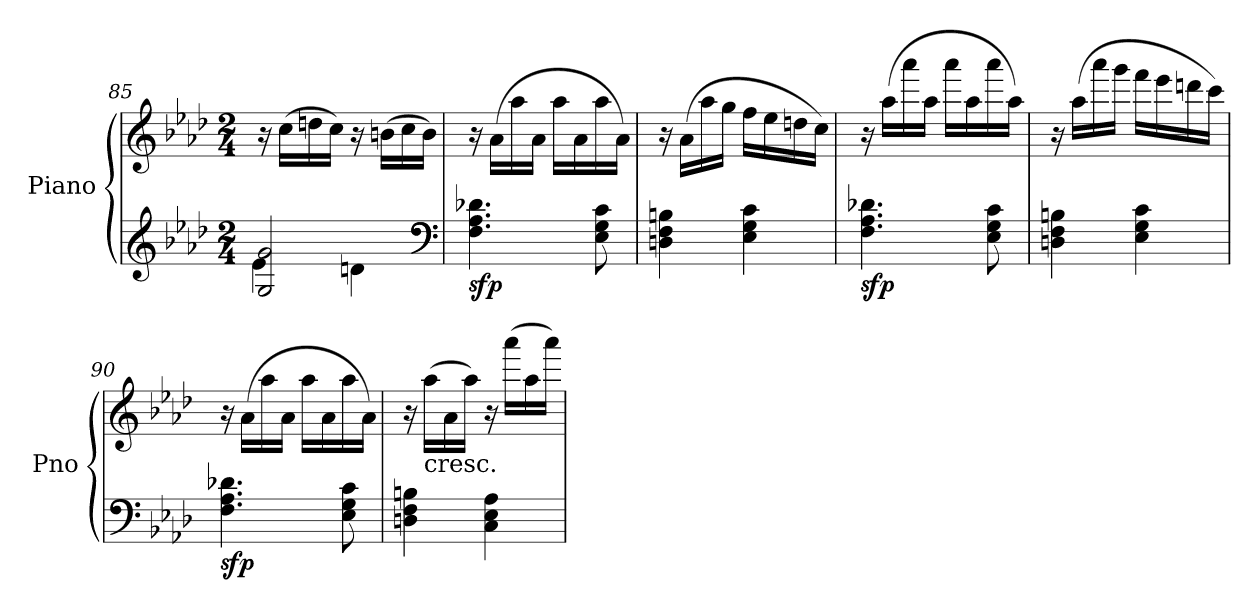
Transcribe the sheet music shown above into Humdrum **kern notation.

**kern	**kern	**dynam
*part1	*part1	*part1
*staff2	*staff1	*staff1/2
*I"Piano	*	*
*I'Pno	*	*
*clefG2	*clefG2	*
*k[b-e-a-d-]	*k[b-e-a-d-]	*
*A-:	*A-:	*
*M2/4	*M2/4	*
=85	=85	=85
*^	*	*
2G/ 2g/	4e-\	16r	.
.	.	(16cc\LL	.
.	.	16ddn\	.
.	.	16cc\JJ)	.
.	4dn\	16r	.
.	.	(16bn\LL	.
.	.	16cc\	.
.	.	16b\JJ)	.
*v	*v	*	*
*clefF4	*	*
=86	=86	=86
!	!	!LO:DY:b=2
4.F\ 4.A-\ 4.d-X\	16r	sfp
.	(16a-\LL	.
.	16aa-\	.
.	16a-\JJ	.
.	16aa-\LL	.
.	16a-\	.
8E-\ 8G\ 8c\	16aa-\	.
.	16a-\JJ)	.
=87	=87	=87
4Dn\ 4F\ 4Bn\	16r	.
.	(16a-\LL	.
.	16aa-\	.
.	16gg\JJ	.
4E-\ 4G\ 4c\	16ff\LL	.
.	16ee-\	.
.	16ddn\	.
.	16cc\JJ)	.
=88	=88	=88
!	!	!LO:DY:b=2
4.F\ 4.A-\ 4.d-X\	16r	sfp
.	(16aa-\LL	.
.	16aaa-\	.
.	16aa-\JJ	.
.	16aaa-\LL	.
.	16aa-\	.
8E-\ 8G\ 8c\	16aaa-\	.
.	16aa-\JJ)	.
!!LO:LB:g=z
=89	=89	=89
4Dn\ 4F\ 4Bn\	16r	.
.	(16aa-\LL	.
.	16aaa-\	.
.	16ggg\JJ	.
4E-\ 4G\ 4c\	16fff\LL	.
.	16eee-\	.
.	16dddn\	.
.	16ccc\JJ)	.
=90	=90	=90
!	!	!LO:DY:b=2
4.F\ 4.A-\ 4.d-X\	16r	sfp
.	(16a-\LL	.
.	16aa-\	.
.	16a-\JJ	.
.	16aa-\LL	.
.	16a-\	.
8E-\ 8G\ 8c\	16aa-\	.
.	16a-\JJ)	.
=91	=91	=91
4Dn\ 4F\ 4Bn\	16r	.
!	!LO:TX:b:t=cresc.	!
.	(16aa-\LL	.
.	16a-\	.
.	16aa-\JJ)	.
4C\ 4E-\ 4A-\	16r	.
.	(16aaa-\LL	.
.	16aa-\	.
.	16aaa-\JJ)	.
=	=	=
*-	*-	*-
